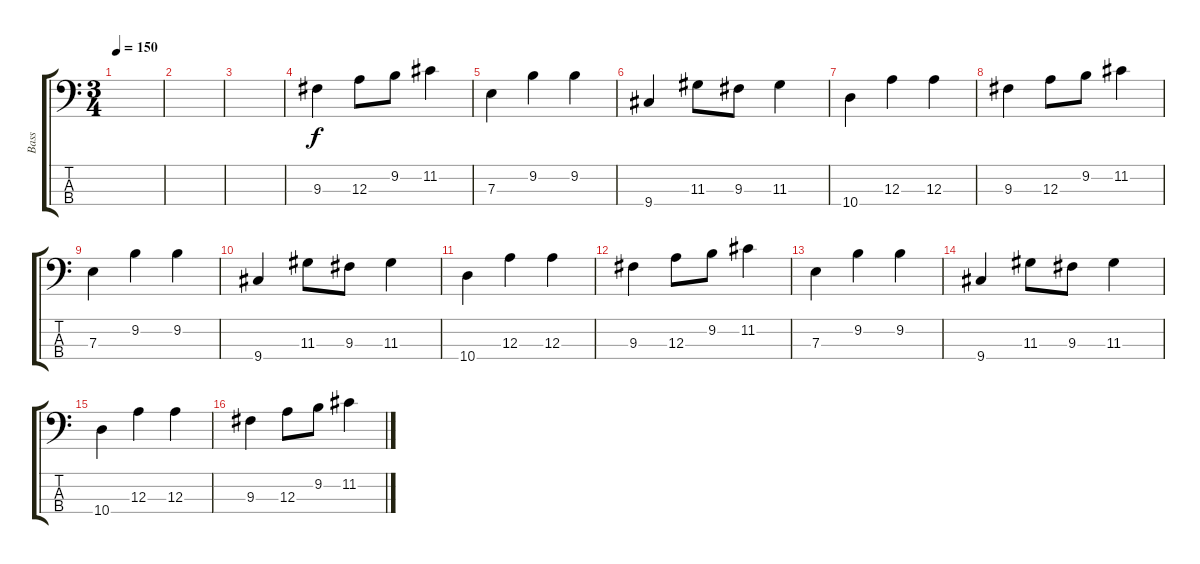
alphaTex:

\track ("Bass" "Bass") {instrument electricbassfinger}
\staff {score tabs}
\tuning (G2 D2 A1 E1) {hide}
\ts (3 4)
\tempo 150
\clef f4
\ks c
|
|
|
9.3.4{volume 13 instrument acousticbass} 12.3.8 9.2.8 11.2.4 |
7.3.4 9.2.4 9.2.4 |
9.4.4 11.3.8 9.3.8 11.3.4 |
10.4.4 12.3.4 12.3.4 |
9.3.4{volume 13 instrument acousticbass} 12.3.8 9.2.8 11.2.4 |
7.3.4 9.2.4 9.2.4 |
9.4.4 11.3.8 9.3.8 11.3.4 |
10.4.4 12.3.4 12.3.4 |
9.3.4{volume 13 instrument acousticbass} 12.3.8 9.2.8 11.2.4 |
7.3.4 9.2.4 9.2.4 |
9.4.4 11.3.8 9.3.8 11.3.4 |
10.4.4 12.3.4 12.3.4 |
9.3.4{volume 13 instrument acousticbass} 12.3.8 9.2.8 11.2.4
